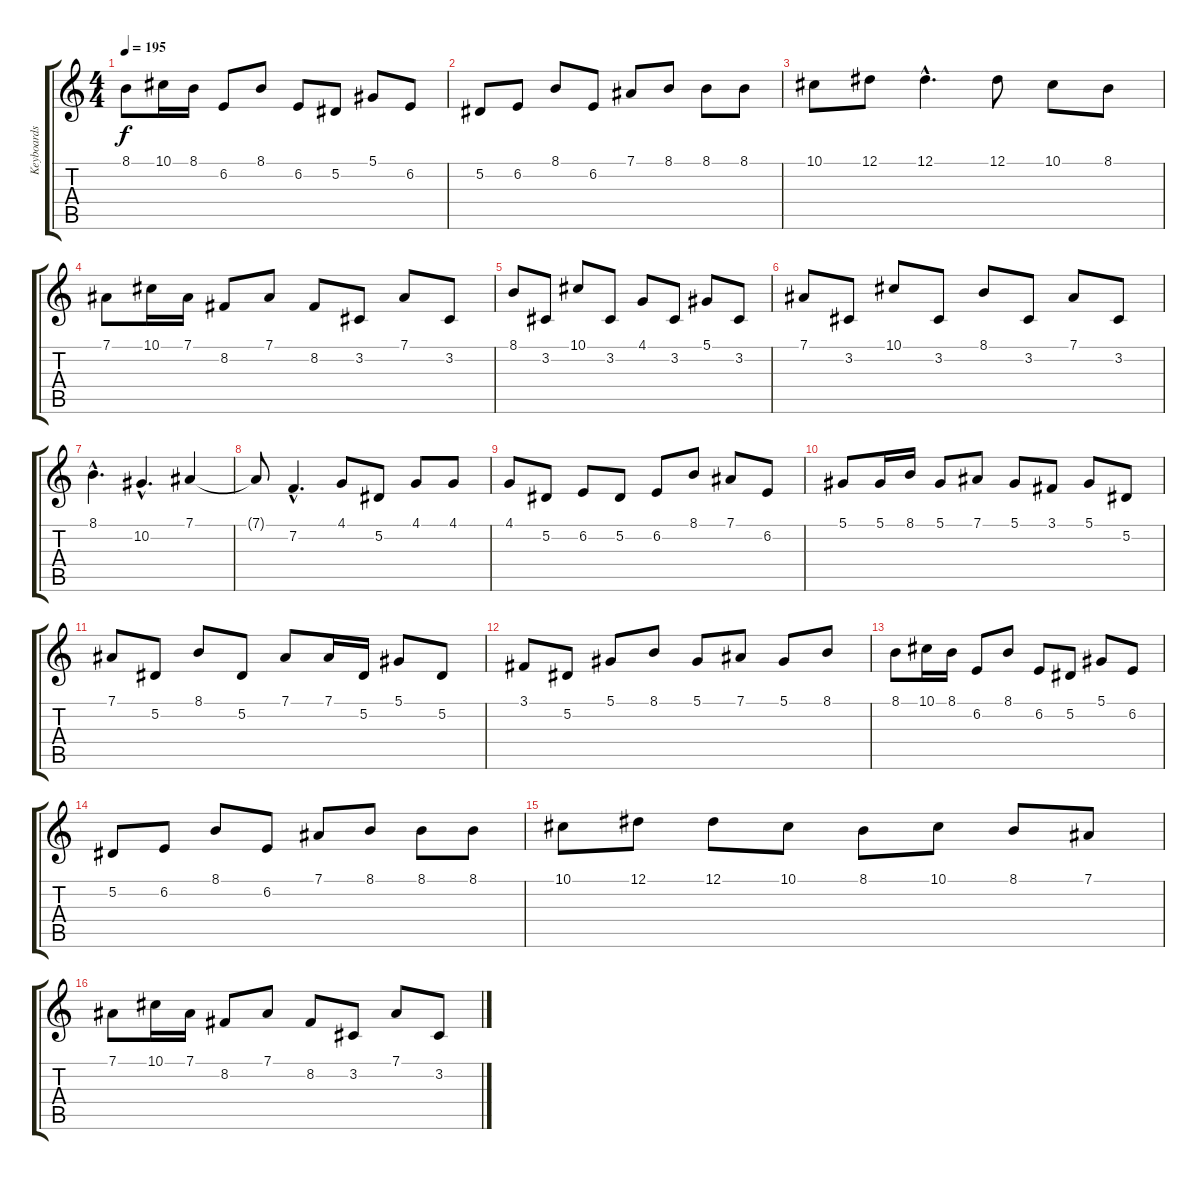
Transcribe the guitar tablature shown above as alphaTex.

\track ("Keyboards 5" "Keyboards ") {instrument lead2sawtooth}
\staff {score tabs}
\tuning (Eb4 Bb3 Gb3 Db3 Ab2 Eb2) {hide}
\ts (4 4)
\tempo 195
\clef g2
\ks c
8.1.8{dy f} 10.1.16 8.1.16 6.2.8 8.1.8 6.2.8 5.2.8 5.1.8 6.2.8 |
5.2.8 6.2.8 8.1.8 6.2.8 7.1.8 8.1.8 8.1.8 8.1.8 |
10.1.8 12.1.8 12.1{hac}.4{d} 12.1.8 10.1.8 8.1.8 |
7.1.8 10.1.16 7.1.16 8.2.8 7.1.8 8.2.8 3.2.8 7.1.8 3.2.8 |
8.1.8 3.2.8 10.1.8 3.2.8 4.1.8 3.2.8 5.1.8 3.2.8 |
7.1.8 3.2.8 10.1.8 3.2.8 8.1.8 3.2.8 7.1.8 3.2.8 |
8.1{hac}.4{d} 10.2{hac}.4{d} 7.1.4 |
7.1{t}.8 7.2{hac}.4{d} 4.1.8 5.2.8 4.1.8 4.1.8 |
4.1.8 5.2.8 6.2.8 5.2.8 6.2.8 8.1.8 7.1.8 6.2.8 |
5.1.8 5.1.16 8.1.16 5.1.8 7.1.8 5.1.8 3.1.8 5.1.8 5.2.8 |
7.1.8 5.2.8 8.1.8 5.2.8 7.1.8 7.1.16 5.2.16 5.1.8 5.2.8 |
3.1.8 5.2.8 5.1.8 8.1.8 5.1.8 7.1.8 5.1.8 8.1.8 |
8.1.8 10.1.16 8.1.16 6.2.8 8.1.8 6.2.8 5.2.8 5.1.8 6.2.8 |
5.2.8 6.2.8 8.1.8 6.2.8 7.1.8 8.1.8 8.1.8 8.1.8 |
10.1.8 12.1.8 12.1.8 10.1.8 8.1.8 10.1.8 8.1.8 7.1.8 |
7.1.8 10.1.16 7.1.16 8.2.8 7.1.8 8.2.8 3.2.8 7.1.8 3.2.8
